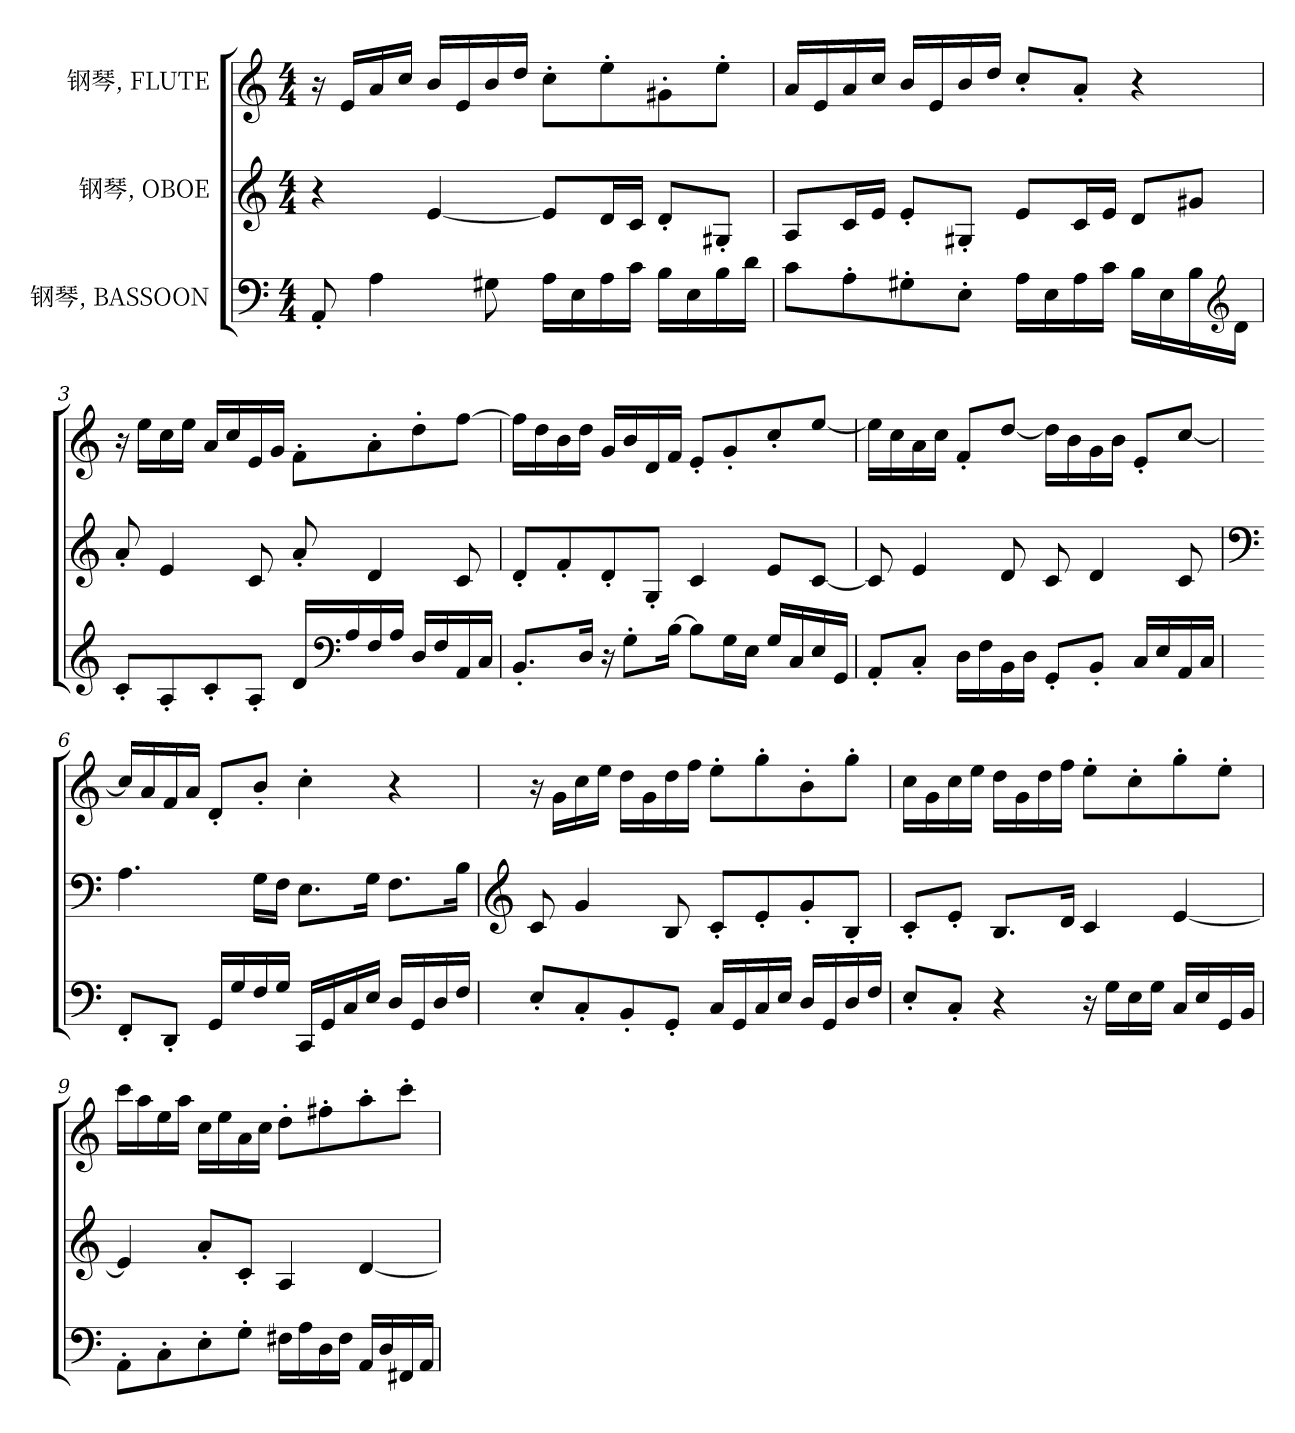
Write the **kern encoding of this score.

**kern	**kern	**kern
*part3	*part2	*part1
*staff3	*staff2	*staff1
*I"钢琴, BASSOON	*I"钢琴, OBOE	*I"钢琴, FLUTE
*clefF4	*clefG2	*clefG2
*k[]	*k[]	*k[]
*M4/4	*M4/4	*M4/4
*MM90	*MM90	*MM90
=1	=1	=1
8AA'/	4r	16r
.	.	16e/LL
4A\	.	16a/
.	.	16cc/JJ
.	[4e/	16b/LL
.	.	16e/
8G#X\	.	16b/
.	.	16dd/JJ
16A\LL	8e/L]	8cc'\L
16E\	.	.
16A\	16d/L	8ee'\
16c\JJ	16c/JJ	.
16B\LL	8d'/L	8g#X'\
16E\	.	.
16B\	8G#X'/J	8ee'\J
16d\JJ	.	.
=2	=2	=2
8c\L	8A/L	16a/LL
.	.	16e/
8A'\	16c/L	16a/
.	16e/JJ	16cc/JJ
8G#X'\	8e'/L	16b/LL
.	.	16e/
8E'\J	8G#X'/J	16b/
.	.	16dd/JJ
16A\LL	8e/L	8cc'/L
16E\	.	.
16A\	16c/L	8a'/J
16c\JJ	16e/JJ	.
16B\LL	8d/L	4r
16E\	.	.
16B\	8g#X/J	.
*clefG2	*	*
16d\JJ	.	.
!!LO:LB:g=z
=3	=3	=3
8c'/L	8a'/	16r
.	.	16ee\LL
8A'/	4e/	16cc\
.	.	16ee\JJ
8c'/	.	16a/LL
.	.	16cc/
8A'/J	8c/	16e/
.	.	16g/JJ
16d/LL	8a'/	8f'\L
*clefF4	*	*
16A/	.	.
16F/	4d/	8a'\
16A/JJ	.	.
16D/LL	.	8dd'\
16F/	.	.
16AA/	8c/	[8ff\J
16C/JJ	.	.
=4	=4	=4
8.BB'/L	8d'/L	16ff\LL]
.	.	16dd\
.	8f'/	16b\
16D/Jk	.	16dd\JJ
16r	8d'/	16g/LL
8G'\L	.	16b/
.	8G'/J	16d/
[16B\Jk	.	16f/JJ
8B\L]	4c/	8e'/L
16G\L	.	8g'/
16E\JJ	.	.
16G/LL	8e/L	8cc'/
16C/	.	.
16E/	[8c/J	[8ee/J
16GG/JJ	.	.
!!LO:LB:g=z
=5	=5	=5
8AA'/L	8c/]	16ee\LL]
.	.	16cc\
8C'/J	4e/	16a\
.	.	16cc\JJ
16D\LL	.	8f'/L
16F\	.	.
16BB\	8d/	[8dd/J
16D\JJ	.	.
8GG'/L	8c/	16dd\LL]
.	.	16b\
8BB'/J	4d/	16g\
.	.	16b\JJ
16C/LL	.	8e'/L
16E/	.	.
16AA/	8c/	[8cc/J
16C/JJ	.	.
=6	=6	=6
*	*clefF4	*
8FF'/L	4.A\	16cc/LL]
.	.	16a/
8DD'/J	.	16f/
.	.	16a/JJ
16GG/LL	.	8d'/L
16G/	.	.
16F/	16G\LL	8b'/J
16G/JJ	16F\JJ	.
16CC/LL	8.E\L	4cc'\
16GG/	.	.
16C/	.	.
16E/JJ	16G\Jk	.
16D/LL	8.F\L	4r
16GG/	.	.
16D/	.	.
16F/JJ	16B\Jk	.
!!LO:LB:g=z
=7	=7	=7
*	*clefG2	*
8E'/L	8c/	16r
.	.	16g\LL
8C'/	4g/	16cc\
.	.	16ee\JJ
8BB'/	.	16dd\LL
.	.	16g\
8GG'/J	8B/	16dd\
.	.	16ff\JJ
16C/LL	8c'/L	8ee'\L
16GG/	.	.
16C/	8e'/	8gg'\
16E/JJ	.	.
16D/LL	8g'/	8b'\
16GG/	.	.
16D/	8B'/J	8gg'\J
16F/JJ	.	.
=8	=8	=8
8E'/L	8c'/L	16cc\LL
.	.	16g\
8C'/J	8e'/J	16cc\
.	.	16ee\JJ
4r	8.B/L	16dd\LL
.	.	16g\
.	.	16dd\
.	16d/Jk	16ff\JJ
16r	4c/	8ee'\L
16G\LL	.	.
16E\	.	8cc'\
16G\JJ	.	.
16C/LL	[4e/	8gg'\
16E/	.	.
16GG/	.	8ee'\J
16BB/JJ	.	.
!!LO:PB:g=z
=9	=9	=9
8AA'\L	4e/]	16ccc\LL
.	.	16aa\
8C'\	.	16ee\
.	.	16aa\JJ
8E'\	8a'/L	16cc\LL
.	.	16ee\
8G'\J	8c'/J	16a\
.	.	16cc\JJ
16F#X\LL	4A/	8dd'\L
16A\	.	.
16D\	.	8ff#X'\
16F#\JJ	.	.
16AA/LL	[4d/	8aa'\
16D/	.	.
16FF#X/	.	8ccc'\J
16AA/JJ	.	.
=	=	=
*-	*-	*-
